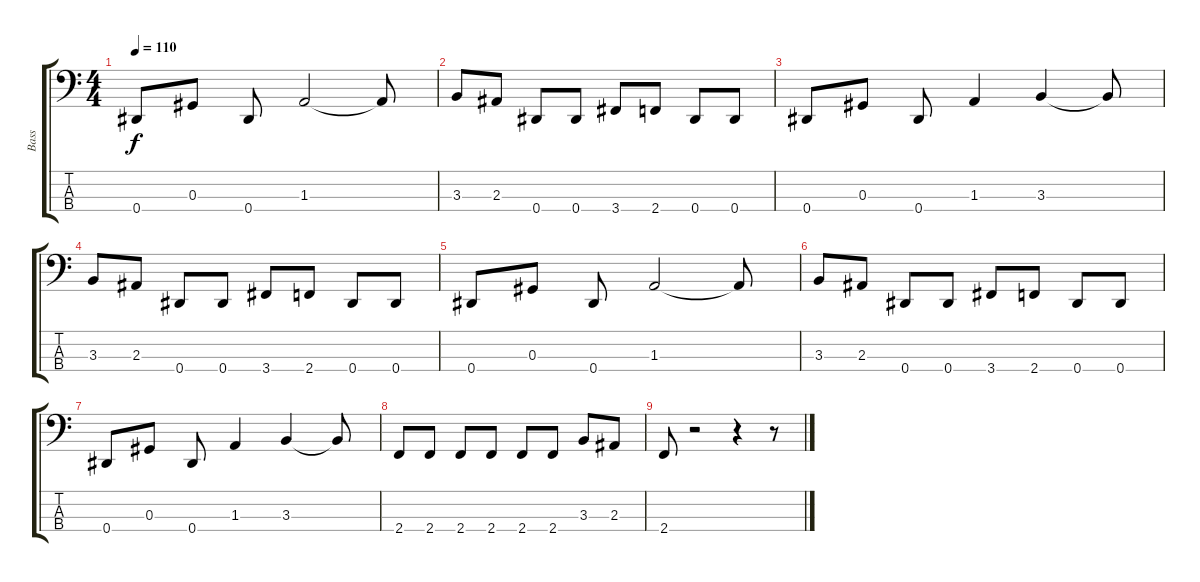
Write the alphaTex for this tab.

\track ("Bass" "Bass") {instrument electricbassfinger}
\staff {score tabs}
\tuning (Gb2 Db2 Ab1 Eb1) {hide}
\ts (4 4)
\tempo 110
\clef f4
\ks c
0.4.8{dy f} 0.3.8 0.4.8 1.3.2 1.3{t}.8 |
3.3.8 2.3.8 0.4.8 0.4.8 3.4.8 2.4.8 0.4.8 0.4.8 |
0.4.8 0.3.8 0.4.8 1.3.4 3.3.4 3.3{t}.8 |
3.3.8 2.3.8 0.4.8 0.4.8 3.4.8 2.4.8 0.4.8 0.4.8 |
0.4.8 0.3.8 0.4.8 1.3.2 1.3{t}.8 |
3.3.8 2.3.8 0.4.8 0.4.8 3.4.8 2.4.8 0.4.8 0.4.8 |
0.4.8 0.3.8 0.4.8 1.3.4 3.3.4 3.3{t}.8 |
2.4.8 2.4.8 2.4.8 2.4.8 2.4.8 2.4.8 3.3.8 2.3.8 |
2.4.8 r.2 r.4 r.8
